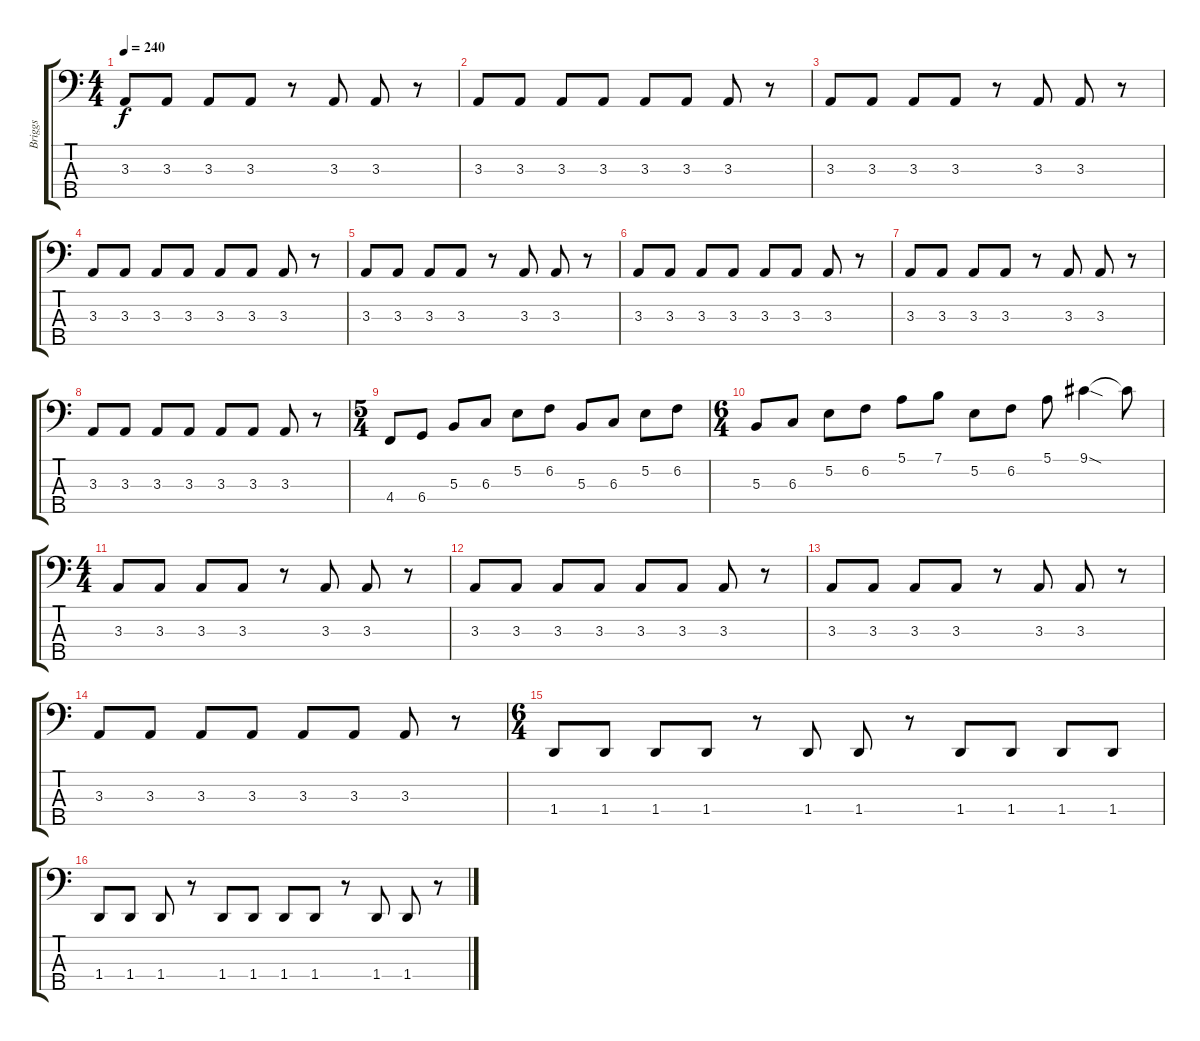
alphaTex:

\track ("Briggs" "Briggs") {instrument electricbassfinger}
\staff {score tabs}
\tuning (E2 B1 Gb1 Db1 Ab0) {hide}
\ts (4 4)
\tempo 240
\clef f4
\ks c
3.3.8{dy f} 3.3.8 3.3.8 3.3.8 r.8 3.3.8 3.3.8 r.8 |
3.3.8 3.3.8 3.3.8 3.3.8 3.3.8 3.3.8 3.3.8 r.8 |
3.3.8 3.3.8 3.3.8 3.3.8 r.8 3.3.8 3.3.8 r.8 |
3.3.8 3.3.8 3.3.8 3.3.8 3.3.8 3.3.8 3.3.8 r.8 |
3.3.8 3.3.8 3.3.8 3.3.8 r.8 3.3.8 3.3.8 r.8 |
3.3.8 3.3.8 3.3.8 3.3.8 3.3.8 3.3.8 3.3.8 r.8 |
3.3.8 3.3.8 3.3.8 3.3.8 r.8 3.3.8 3.3.8 r.8 |
3.3.8 3.3.8 3.3.8 3.3.8 3.3.8 3.3.8 3.3.8 r.8 |
\ts (5 4)
4.4.8 6.4.8 5.3.8 6.3.8 5.2.8 6.2.8 5.3.8 6.3.8 5.2.8 6.2.8 |
\ts (6 4)
5.3.8 6.3.8 5.2.8 6.2.8 5.1.8 7.1.8 5.2.8 6.2.8 5.1.8 9.1{sod}.4 9.1{t}.8 |
\ts (4 4)
3.3.8 3.3.8 3.3.8 3.3.8 r.8 3.3.8 3.3.8 r.8 |
3.3.8 3.3.8 3.3.8 3.3.8 3.3.8 3.3.8 3.3.8 r.8 |
3.3.8 3.3.8 3.3.8 3.3.8 r.8 3.3.8 3.3.8 r.8 |
3.3.8 3.3.8 3.3.8 3.3.8 3.3.8 3.3.8 3.3.8 r.8 |
\ts (6 4)
1.4.8 1.4.8 1.4.8 1.4.8 r.8 1.4.8 1.4.8 r.8 1.4.8 1.4.8 1.4.8 1.4.8 |
1.4.8 1.4.8 1.4.8 r.8 1.4.8 1.4.8 1.4.8 1.4.8 r.8 1.4.8 1.4.8 r.8
